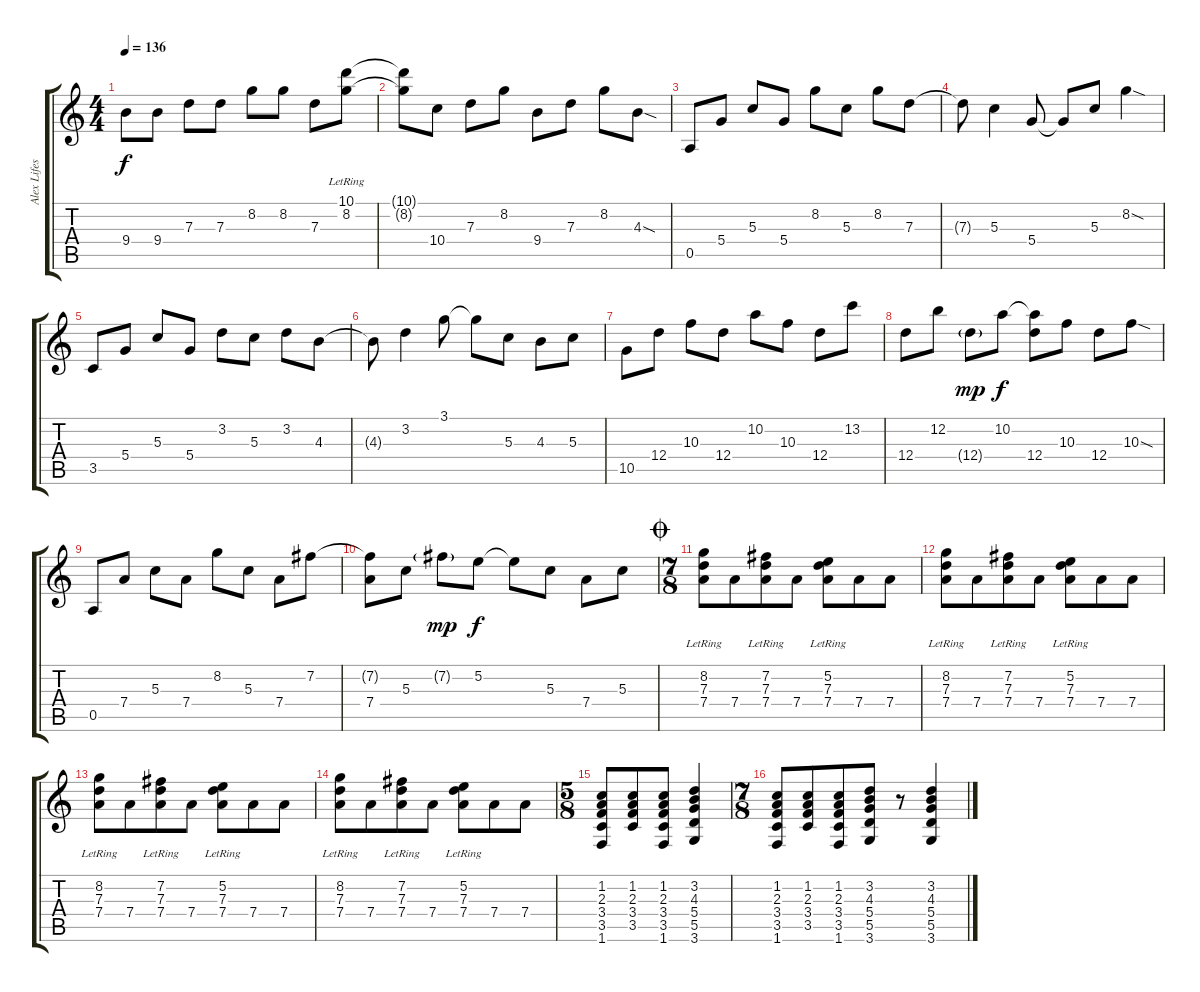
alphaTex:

\track ("Alex Lifeson" "Alex Lifes") {instrument overdrivenguitar}
\staff {score tabs}
\tuning (E4 B3 G3 D3 A2 E2) {hide}
\ts (4 4)
\tempo 136
\clef g2
\ks c
9.4.8{dy f} 9.4.8 7.3.8 7.3.8 8.2.8 8.2.8 7.3.8 (10.1{lr} 8.2{lr}).8 |
(10.1{t} 8.2{t}).8 10.4.8 7.3.8 8.2.8 9.4.8 7.3.8 8.2.8 4.3{sod}.8 |
0.5.8 5.4.8 5.3.8 5.4.8 8.2.8 5.3.8 8.2.8 7.3.8 |
7.3{t}.8 5.3.4 5.4.8 5.4{t}.8 5.3.8 8.2{sod}.4 |
3.5.8 5.4.8 5.3.8 5.4.8 3.2.8 5.3.8 3.2.8 4.3.8 |
4.3{t}.8 3.2.4 3.1.8 3.1{t}.8 5.3.8 4.3.8 5.3.8 |
10.5.8 12.4.8 10.3.8 12.4.8 10.2.8 10.3.8 12.4.8 13.2.8 |
12.4.8 12.2.8 12.4{g}.8{dy mp} 10.2.8{dy f} (10.2{t} 12.4).8 10.3.8 12.4.8 10.3{sod}.8 |
0.5.8 7.4.8 5.3.8 7.4.8 8.2.8 5.3.8 7.4.8 7.2.8 |
(7.2{t} 7.4).8 5.3.8 7.2{g}.8{dy mp} 5.2.8{dy f} 5.2{t}.8 5.3.8 7.4.8 5.3.8 |
\ts (7 8)
\jump coda
(8.2{lr} 7.3{lr} 7.4{lr}).8 7.4.8 (7.2{lr} 7.3{lr} 7.4{lr}).8 7.4.8 (5.2{lr} 7.3{lr} 7.4{lr}).8 7.4.8 7.4.8 |
(8.2{lr} 7.3{lr} 7.4{lr}).8 7.4.8 (7.2{lr} 7.3{lr} 7.4{lr}).8 7.4.8 (5.2{lr} 7.3{lr} 7.4{lr}).8 7.4.8 7.4.8 |
(8.2{lr} 7.3{lr} 7.4{lr}).8 7.4.8 (7.2{lr} 7.3{lr} 7.4{lr}).8 7.4.8 (5.2{lr} 7.3{lr} 7.4{lr}).8 7.4.8 7.4.8 |
(8.2{lr} 7.3{lr} 7.4{lr}).8 7.4.8 (7.2{lr} 7.3{lr} 7.4{lr}).8 7.4.8 (5.2{lr} 7.3{lr} 7.4{lr}).8 7.4.8 7.4.8 |
\ts (5 8)
(1.2 2.3 3.4 3.5 1.6).8 (1.2 2.3 3.4 3.5).8 (1.2 2.3 3.4 3.5 1.6).8 (3.2 4.3 5.4 5.5 3.6).4 |
\ts (7 8)
(1.2 2.3 3.4 3.5 1.6).8 (1.2 2.3 3.4 3.5).8 (1.2 2.3 3.4 3.5 1.6).8 (3.2 4.3 5.4 5.5 3.6).8 r.8 (3.2 4.3 5.4 5.5 3.6).4
